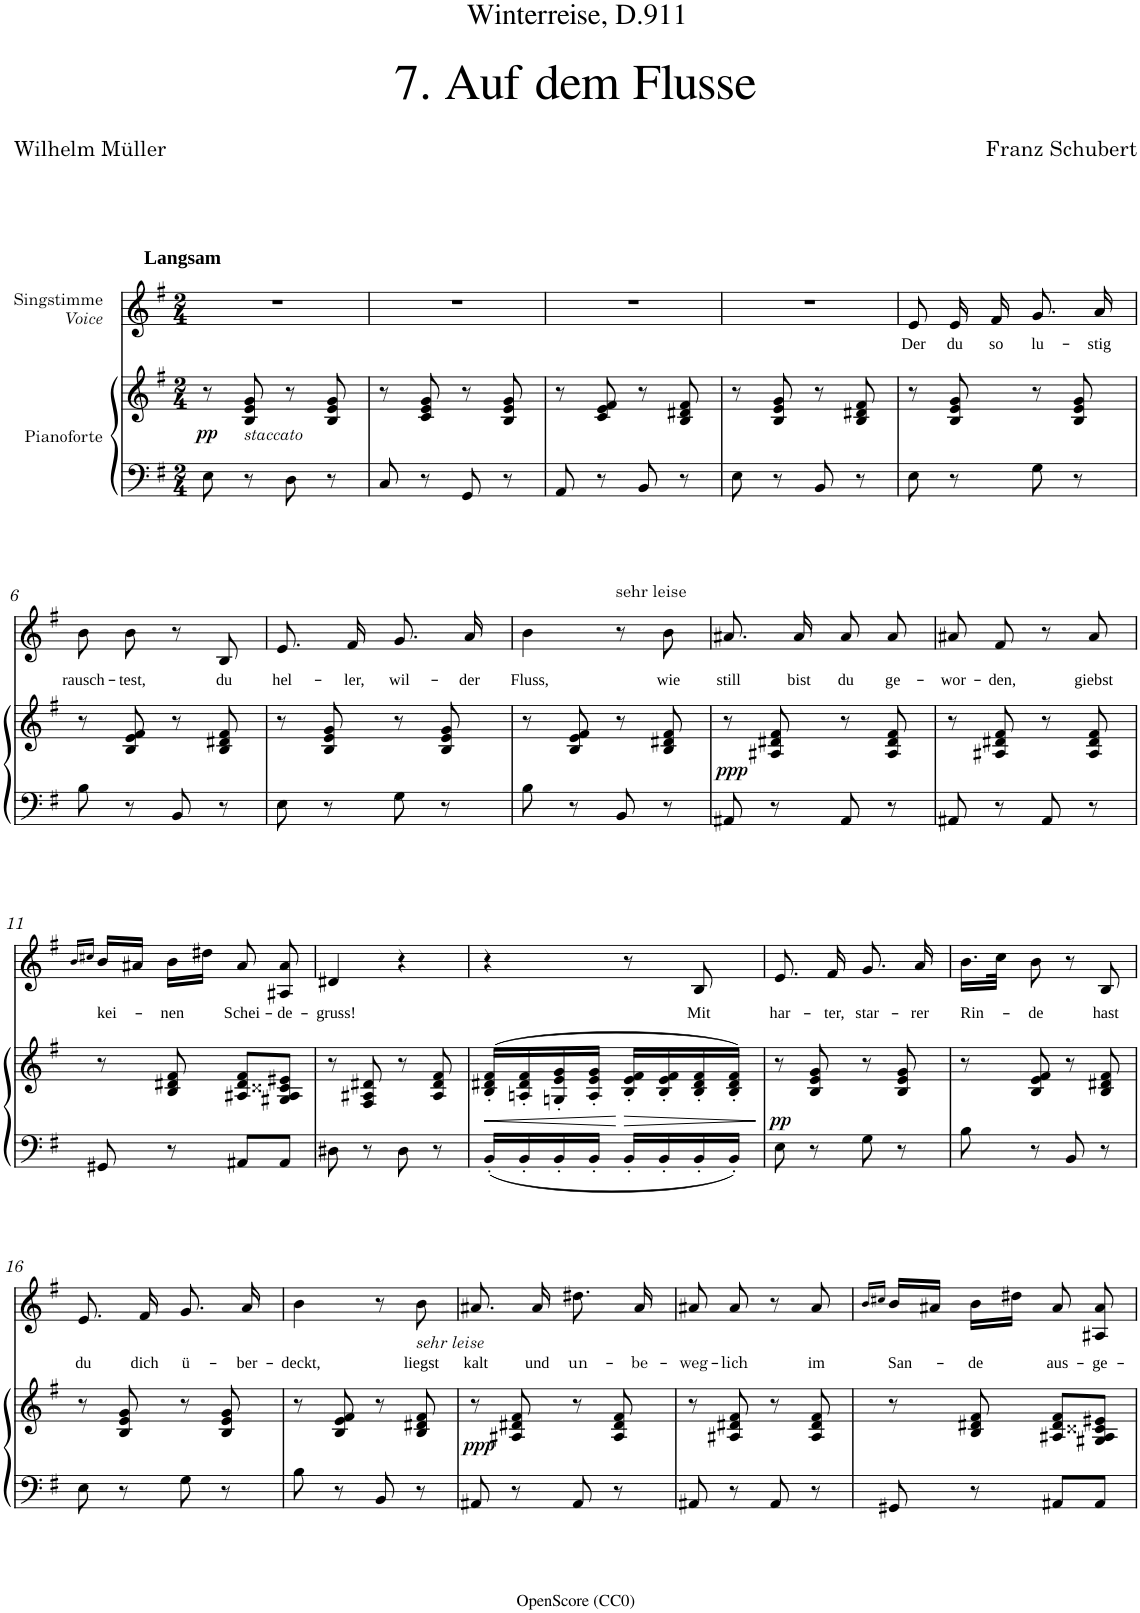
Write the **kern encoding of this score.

**kern	**kern	**dynam	**kern	**text
*part2	*part2	*part2	*part1	*part1
*staff3	*staff2	*staff2/3	*staff1	*staff1
*I"Pianoforte	*	*	*I"Singstimme Voice	*
*I'Pno	*	*	*	*
*clefF4	*clefG2	*	*clefG2	*
*k[f#]	*k[f#]	*	*k[f#]	*
*M2/4	*M2/4	*	*M2/4	*
=1	=1	=1	=1	=1
!	!	!	!LO:TX:a:B:t=Langsam	!
!	!	!LO:DY:b	!	!
8E\	8r	pp	2r	.
!	!LO:TX:b:i:t=staccato	!	!	!
8r	8B/ 8e/ 8g/	.	.	.
8D\	8r	.	.	.
8r	8B/ 8e/ 8g/	.	.	.
=2	=2	=2	=2	=2
8C/	8r	.	2r	.
8r	8c/ 8e/ 8g/	.	.	.
8GG/	8r	.	.	.
8r	8B/ 8e/ 8g/	.	.	.
=3	=3	=3	=3	=3
8AA/	8r	.	2r	.
8r	8c/ 8e/ 8f#/	.	.	.
8BB/	8r	.	.	.
8r	8B/ 8d#X/ 8f#/	.	.	.
=4	=4	=4	=4	=4
8E\	8r	.	2r	.
8r	8B/ 8e/ 8g/	.	.	.
8BB/	8r	.	.	.
8r	8B/ 8d#X/ 8f#/	.	.	.
=5	=5	=5	=5	=5
!	!	!	!	!LO:LY:b
8E\	8r	.	8e/	Der
!	!	!	!	!LO:LY:b
8r	8B/ 8e/ 8g/	.	16e/	du
!	!	!	!	!LO:LY:b
.	.	.	16f#/	so
!	!	!	!	!LO:LY:b
8G\	8r	.	8.g/	lu-
8r	8B/ 8e/ 8g/	.	.	.
!	!	!	!	!LO:LY:b
.	.	.	16a/	-stig
!!LO:LB:g=z
=6	=6	=6	=6	=6
!	!	!	!	!LO:LY:b
8B\	8r	.	8b\	rausch-
!	!	!	!	!LO:LY:b
8r	8B/ 8e/ 8f#/	.	8b\	-test,
8BB/	8r	.	8r	.
!	!	!	!	!LO:LY:b
8r	8B/ 8d#X/ 8f#/	.	8B/	du
=7	=7	=7	=7	=7
!	!	!	!	!LO:LY:b
8E\	8r	.	8.e/	hel-
8r	8B/ 8e/ 8g/	.	.	.
!	!	!	!	!LO:LY:b
.	.	.	16f#/	-ler,
!	!	!	!	!LO:LY:b
8G\	8r	.	8.g/	wil-
8r	8B/ 8e/ 8g/	.	.	.
!	!	!	!	!LO:LY:b
.	.	.	16a/	-der
=8	=8	=8	=8	=8
!	!	!	!	!LO:LY:b
8B\	8r	.	4b\	Fluss,
8r	8B/ 8e/ 8f#/	.	.	.
!	!	!	!LO:TX:a:t=sehr leise	!
8BB/	8r	.	8r	.
!	!	!	!	!LO:LY:b
8r	8B/ 8d#X/ 8f#/	.	8b\	wie
=9	=9	=9	=9	=9
!	!	!LO:DY:a=2	!	!LO:LY:b
8AA#X/	8r	ppp	8.a#X/	still
8r	8A#X/ 8d#X/ 8f#/	.	.	.
!	!	!	!	!LO:LY:b
.	.	.	16a#/	bist
!	!	!	!	!LO:LY:b
8AA#/	8r	.	8a#/	du
!	!	!	!	!LO:LY:b
8r	8A#/ 8d#/ 8f#/	.	8a#/	ge-
=10	=10	=10	=10	=10
!	!	!	!	!LO:LY:b
8AA#X/	8r	.	8a#X/	-wor-
!	!	!	!	!LO:LY:b
8r	8A#X/ 8d#X/ 8f#/	.	8f#/	-den,
8AA#/	8r	.	8r	.
!	!	!	!	!LO:LY:b
8r	8A#/ 8d#/ 8f#/	.	8a#/	giebst
!!LO:LB:g=z
=11	=11	=11	=11	=11
.	.	.	16qb/LL	.
.	.	.	16qcc#X/JJ	.
!	!	!	!	!LO:LY:b
8GG#X/	8r	.	16b/LL	kei-
.	.	.	16a#X/JJ	.
!	!	!	!	!LO:LY:b
8r	8B/ 8d#X/ 8f#/	.	16b\LL	-nen
.	.	.	16dd#X\JJ	.
!	!	!	!	!LO:LY:b
8AA#X/L	8A#X/ 8d#/ 8f#/L	.	8a#/	Schei-
!	!	!	!	!LO:LY:b
8AA#/J	8G#X/ 8A#/ 8c##X/ 8e#X/J	.	8A#X/ 8a#/	-de-
=12	=12	=12	=12	=12
!	!	!	!	!LO:LY:b
8D#X\	8r	.	4d#X/	-gruss!
8r	8F#/ 8A#X/ 8d#X/	.	.	.
8D#\	8r	.	4r	.
8r	8A#/ 8d#/ 8f#/	.	.	.
=13	=13	=13	=13	=13
!	!	!LO:HP:b	!	!
16BB'/LL	(>16B/' 16d#X/' 16f#/'LL	<	4r	.
16BB'/	16An/' 16d#/' 16f#/'	.	.	.
16BB'/	16Gn/' 16e/' 16g/'	.	.	.
16BB'/JJ	16A/' 16e/' 16g/'JJ	.	.	.
!	!	!LO:HP:n=1:b	!	!
16BB'/LL	16B/' 16e/' 16f#/'LL	[ >	8r	.
16BB'/	16B/' 16e/' 16f#/'	.	.	.
!	!	!	!	!LO:LY:b
16BB'/	16B/' 16d#/' 16f#/'	.	8B/	Mit
16BB'/JJ	16B/' 16d#/' 16f#/'JJ)	.	.	.
.	.	]	.	.
=14	=14	=14	=14	=14
!	!	!LO:DY:b	!	!LO:LY:b
8E\	8r	pp	8.e/	har-
8r	8B/ 8e/ 8g/	.	.	.
!	!	!	!	!LO:LY:b
.	.	.	16f#/	-ter,
!	!	!	!	!LO:LY:b
8G\	8r	.	8.g/	star-
8r	8B/ 8e/ 8g/	.	.	.
!	!	!	!	!LO:LY:b
.	.	.	16a/	-rer
=15	=15	=15	=15	=15
!	!	!	!	!LO:LY:b
8B\	8r	.	16.b\LL	Rin-
.	.	.	32cc\JJk	.
!	!	!	!	!LO:LY:b
8r	8B/ 8e/ 8f#/	.	8b\	-de
8BB/	8r	.	8r	.
!	!	!	!	!LO:LY:b
8r	8B/ 8d#X/ 8f#/	.	8B/	hast
!!LO:LB:g=z
=16	=16	=16	=16	=16
!	!	!	!	!LO:LY:b
8E\	8r	.	8.e/	du
8r	8B/ 8e/ 8g/	.	.	.
!	!	!	!	!LO:LY:b
.	.	.	16f#/	dich
!	!	!	!	!LO:LY:b
8G\	8r	.	8.g/	ü-
8r	8B/ 8e/ 8g/	.	.	.
!	!	!	!	!LO:LY:b
.	.	.	16a/	-ber-
=17	=17	=17	=17	=17
!	!	!	!	!LO:LY:b
8B\	8r	.	4b\	-deckt,
8r	8B/ 8e/ 8f#/	.	.	.
8BB/	8r	.	8r	.
!	!	!	!LO:TX:b:i:t=sehr leise	!
!	!	!	!	!LO:LY:b
8r	8B/ 8d#X/ 8f#/	.	8b\	liegst
=18	=18	=18	=18	=18
!	!	!LO:DY:b	!	!LO:LY:b
8AA#X/	8r	ppp	8.a#X/	kalt
8r	8A#X/ 8d#X/ 8f#/	.	.	.
!	!	!	!	!LO:LY:b
.	.	.	16a#/	und
!	!	!	!	!LO:LY:b
8AA#/	8r	.	8.dd#X\	un-
8r	8A#/ 8d#/ 8f#/	.	.	.
!	!	!	!	!LO:LY:b
.	.	.	16a#/	-be-
=19	=19	=19	=19	=19
!	!	!	!	!LO:LY:b
8AA#X/	8r	.	8a#X/	-weg-
!	!	!	!	!LO:LY:b
8r	8A#X/ 8d#X/ 8f#/	.	8a#/	-lich
8AA#/	8r	.	8r	.
!	!	!	!	!LO:LY:b
8r	8A#/ 8d#/ 8f#/	.	8a#/	-im
=20	=20	=20	=20	=20
.	.	.	16qb/LL	.
.	.	.	16qcc#X/JJ	.
!	!	!	!	!LO:LY:b
8GG#X/	8r	.	16b/LL	San-
.	.	.	16a#X/JJ	.
!	!	!	!	!LO:LY:b
8r	8B/ 8d#X/ 8f#/	.	16b\LL	-de
.	.	.	16dd#X\JJ	.
!	!	!	!	!LO:LY:b
8AA#X/L	8A#X/ 8d#/ 8f#/L	.	8a#/	aus-
!	!	!	!	!LO:LY:b
8AA#/J	8G#X/ 8A#/ 8c##X/ 8e#X/J	.	8A#X/ 8a#/	-ge-
=	=	=	=	=
*-	*-	*-	*-	*-
